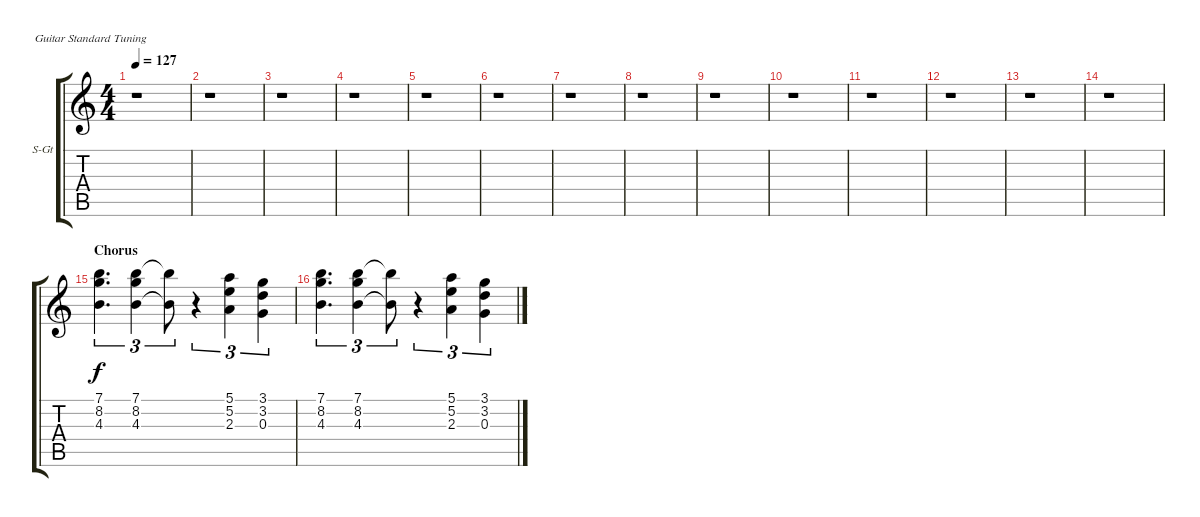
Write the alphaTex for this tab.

\bracketExtendMode groupsimilarinstruments
\firstSystemTrackNameOrientation horizontal
\otherSystemsTrackNameOrientation horizontal
\track ("Choir" "S-Gt") {instrument choiraahs}
\staff {score tabs}
\tuning (E4 B3 G3 D3 A2 E2)
\displaytranspose 12
\ts (4 4)
\tempo 127
\clef g2
\ks c
r.1{dy f} |
r.1 |
r.1 |
r.1 |
r.1 |
r.1 |
r.1 |
r.1 |
r.1 |
r.1 |
r.1 |
r.1 |
r.1 |
r.1 |
\section ("" "Chorus")
(7.1 8.2 4.3).4{d tu (3 2)} (7.1 8.2 4.3).4{tu (3 2)} (7.1{t} 4.3{t}).8{tu (3 2)} r.4{tu (3 2)} (5.1 5.2 2.3).4{tu (3 2)} (3.1 3.2 0.3).4{tu (3 2)} |
(7.1 8.2 4.3).4{d tu (3 2)} (7.1 8.2 4.3).4{tu (3 2)} (7.1{t} 4.3{t}).8{tu (3 2)} r.4{tu (3 2)} (5.1 5.2 2.3).4{tu (3 2)} (3.1 3.2 0.3).4{tu (3 2)}
